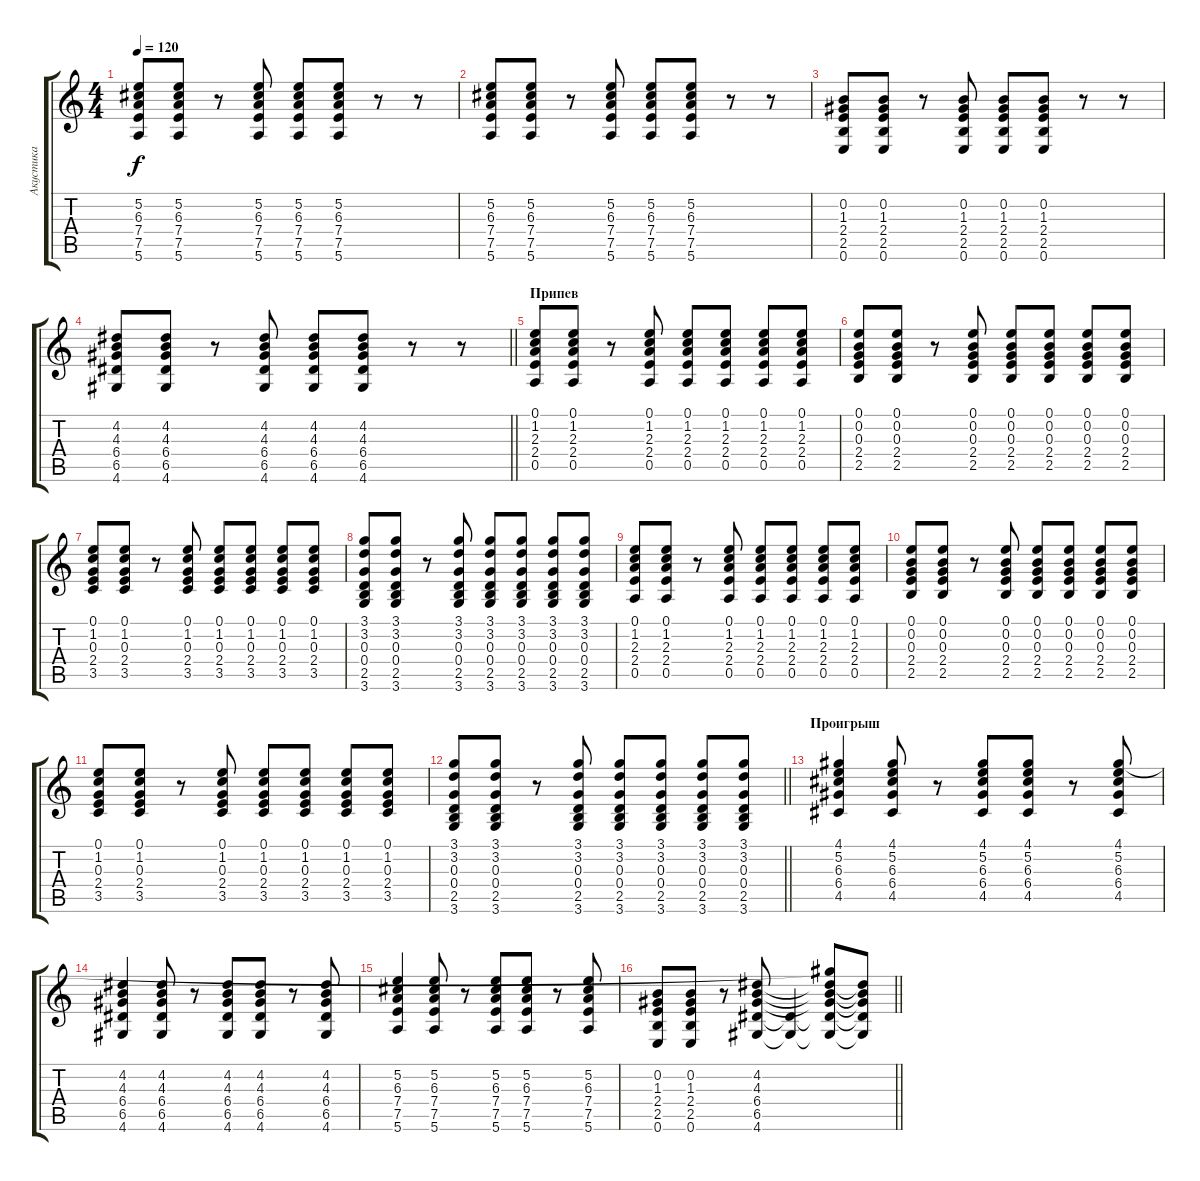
\track ("Акустика" "Акустика") {instrument acousticguitarsteel}
\staff {score tabs}
\tuning (E4 B3 G3 D3 A2 E2) {hide}
\ts (4 4)
\tempo 120
\clef g2
\ks c
(5.2 6.3 7.4 7.5 5.6).8{dy f} (5.2 6.3 7.4 7.5 5.6).8 r.8 (5.2 6.3 7.4 7.5 5.6).8 (5.2 6.3 7.4 7.5 5.6).8 (5.2 6.3 7.4 7.5 5.6).8 r.8 r.8 |
(5.2 6.3 7.4 7.5 5.6).8 (5.2 6.3 7.4 7.5 5.6).8 r.8 (5.2 6.3 7.4 7.5 5.6).8 (5.2 6.3 7.4 7.5 5.6).8 (5.2 6.3 7.4 7.5 5.6).8 r.8 r.8 |
(0.2 1.3 2.4 2.5 0.6).8 (0.2 1.3 2.4 2.5 0.6).8 r.8 (0.2 1.3 2.4 2.5 0.6).8 (0.2 1.3 2.4 2.5 0.6).8 (0.2 1.3 2.4 2.5 0.6).8 r.8 r.8 |
\barLineRight lightlight
(4.2 4.3 6.4 6.5 4.6).8 (4.2 4.3 6.4 6.5 4.6).8 r.8 (4.2 4.3 6.4 6.5 4.6).8 (4.2 4.3 6.4 6.5 4.6).8 (4.2 4.3 6.4 6.5 4.6).8 r.8 r.8 |
\section ("" "Припев")
(0.1 1.2 2.3 2.4 0.5).8 (0.1 1.2 2.3 2.4 0.5).8 r.8 (0.1 1.2 2.3 2.4 0.5).8 (0.1 1.2 2.3 2.4 0.5).8 (0.1 1.2 2.3 2.4 0.5).8 (0.1 1.2 2.3 2.4 0.5).8 (0.1 1.2 2.3 2.4 0.5).8 |
(0.1 0.2 0.3 2.4 2.5).8 (0.1 0.2 0.3 2.4 2.5).8 r.8 (0.1 0.2 0.3 2.4 2.5).8 (0.1 0.2 0.3 2.4 2.5).8 (0.1 0.2 0.3 2.4 2.5).8 (0.1 0.2 0.3 2.4 2.5).8 (0.1 0.2 0.3 2.4 2.5).8 |
(0.1 1.2 0.3 2.4 3.5).8 (0.1 1.2 0.3 2.4 3.5).8 r.8 (0.1 1.2 0.3 2.4 3.5).8 (0.1 1.2 0.3 2.4 3.5).8 (0.1 1.2 0.3 2.4 3.5).8 (0.1 1.2 0.3 2.4 3.5).8 (0.1 1.2 0.3 2.4 3.5).8 |
(3.1 3.2 0.3 0.4 2.5 3.6).8 (3.1 3.2 0.3 0.4 2.5 3.6).8 r.8 (3.1 3.2 0.3 0.4 2.5 3.6).8 (3.1 3.2 0.3 0.4 2.5 3.6).8 (3.1 3.2 0.3 0.4 2.5 3.6).8 (3.1 3.2 0.3 0.4 2.5 3.6).8 (3.1 3.2 0.3 0.4 2.5 3.6).8 |
(0.1 1.2 2.3 2.4 0.5).8 (0.1 1.2 2.3 2.4 0.5).8 r.8 (0.1 1.2 2.3 2.4 0.5).8 (0.1 1.2 2.3 2.4 0.5).8 (0.1 1.2 2.3 2.4 0.5).8 (0.1 1.2 2.3 2.4 0.5).8 (0.1 1.2 2.3 2.4 0.5).8 |
(0.1 0.2 0.3 2.4 2.5).8 (0.1 0.2 0.3 2.4 2.5).8 r.8 (0.1 0.2 0.3 2.4 2.5).8 (0.1 0.2 0.3 2.4 2.5).8 (0.1 0.2 0.3 2.4 2.5).8 (0.1 0.2 0.3 2.4 2.5).8 (0.1 0.2 0.3 2.4 2.5).8 |
(0.1 1.2 0.3 2.4 3.5).8 (0.1 1.2 0.3 2.4 3.5).8 r.8 (0.1 1.2 0.3 2.4 3.5).8 (0.1 1.2 0.3 2.4 3.5).8 (0.1 1.2 0.3 2.4 3.5).8 (0.1 1.2 0.3 2.4 3.5).8 (0.1 1.2 0.3 2.4 3.5).8 |
\barLineRight lightlight
(3.1 3.2 0.3 0.4 2.5 3.6).8 (3.1 3.2 0.3 0.4 2.5 3.6).8 r.8 (3.1 3.2 0.3 0.4 2.5 3.6).8 (3.1 3.2 0.3 0.4 2.5 3.6).8 (3.1 3.2 0.3 0.4 2.5 3.6).8 (3.1 3.2 0.3 0.4 2.5 3.6).8 (3.1 3.2 0.3 0.4 2.5 3.6).8 |
\section ("" "Проигрыш")
(4.1 5.2 6.3 6.4 4.5).4 (4.1 5.2 6.3 6.4 4.5).8 r.8 (4.1 5.2 6.3 6.4 4.5).8 (4.1 5.2 6.3 6.4 4.5).8 r.8 (4.1 5.2 6.3 6.4 4.5).8 |
(4.2 4.3 6.4 6.5 4.6).4 (4.2 4.3 6.4 6.5 4.6).8 r.8 (4.2 4.3 6.4 6.5 4.6).8 (4.2 4.3 6.4 6.5 4.6).8 r.8 (4.2 4.3 6.4 6.5 4.6).8 |
(5.2 6.3 7.4 7.5 5.6).4 (5.2 6.3 7.4 7.5 5.6).8 r.8 (5.2 6.3 7.4 7.5 5.6).8 (5.2 6.3 7.4 7.5 5.6).8 r.8 (5.2 6.3 7.4 7.5 5.6).8 |
\barLineRight lightlight
(0.2 1.3 2.4 2.5 0.6).8 (0.2 1.3 2.4 2.5 0.6).8 r.8 (4.2 4.3 6.4 6.5 4.6).8 (6.5{t} 4.6{t}).4 (4.1{t} 4.2{t} 4.3{t} 6.4{t} 6.5{t} 4.6{t}).8 (4.2{t} 4.3{t} 6.4{t} 6.5{t} 4.6{t}).8
